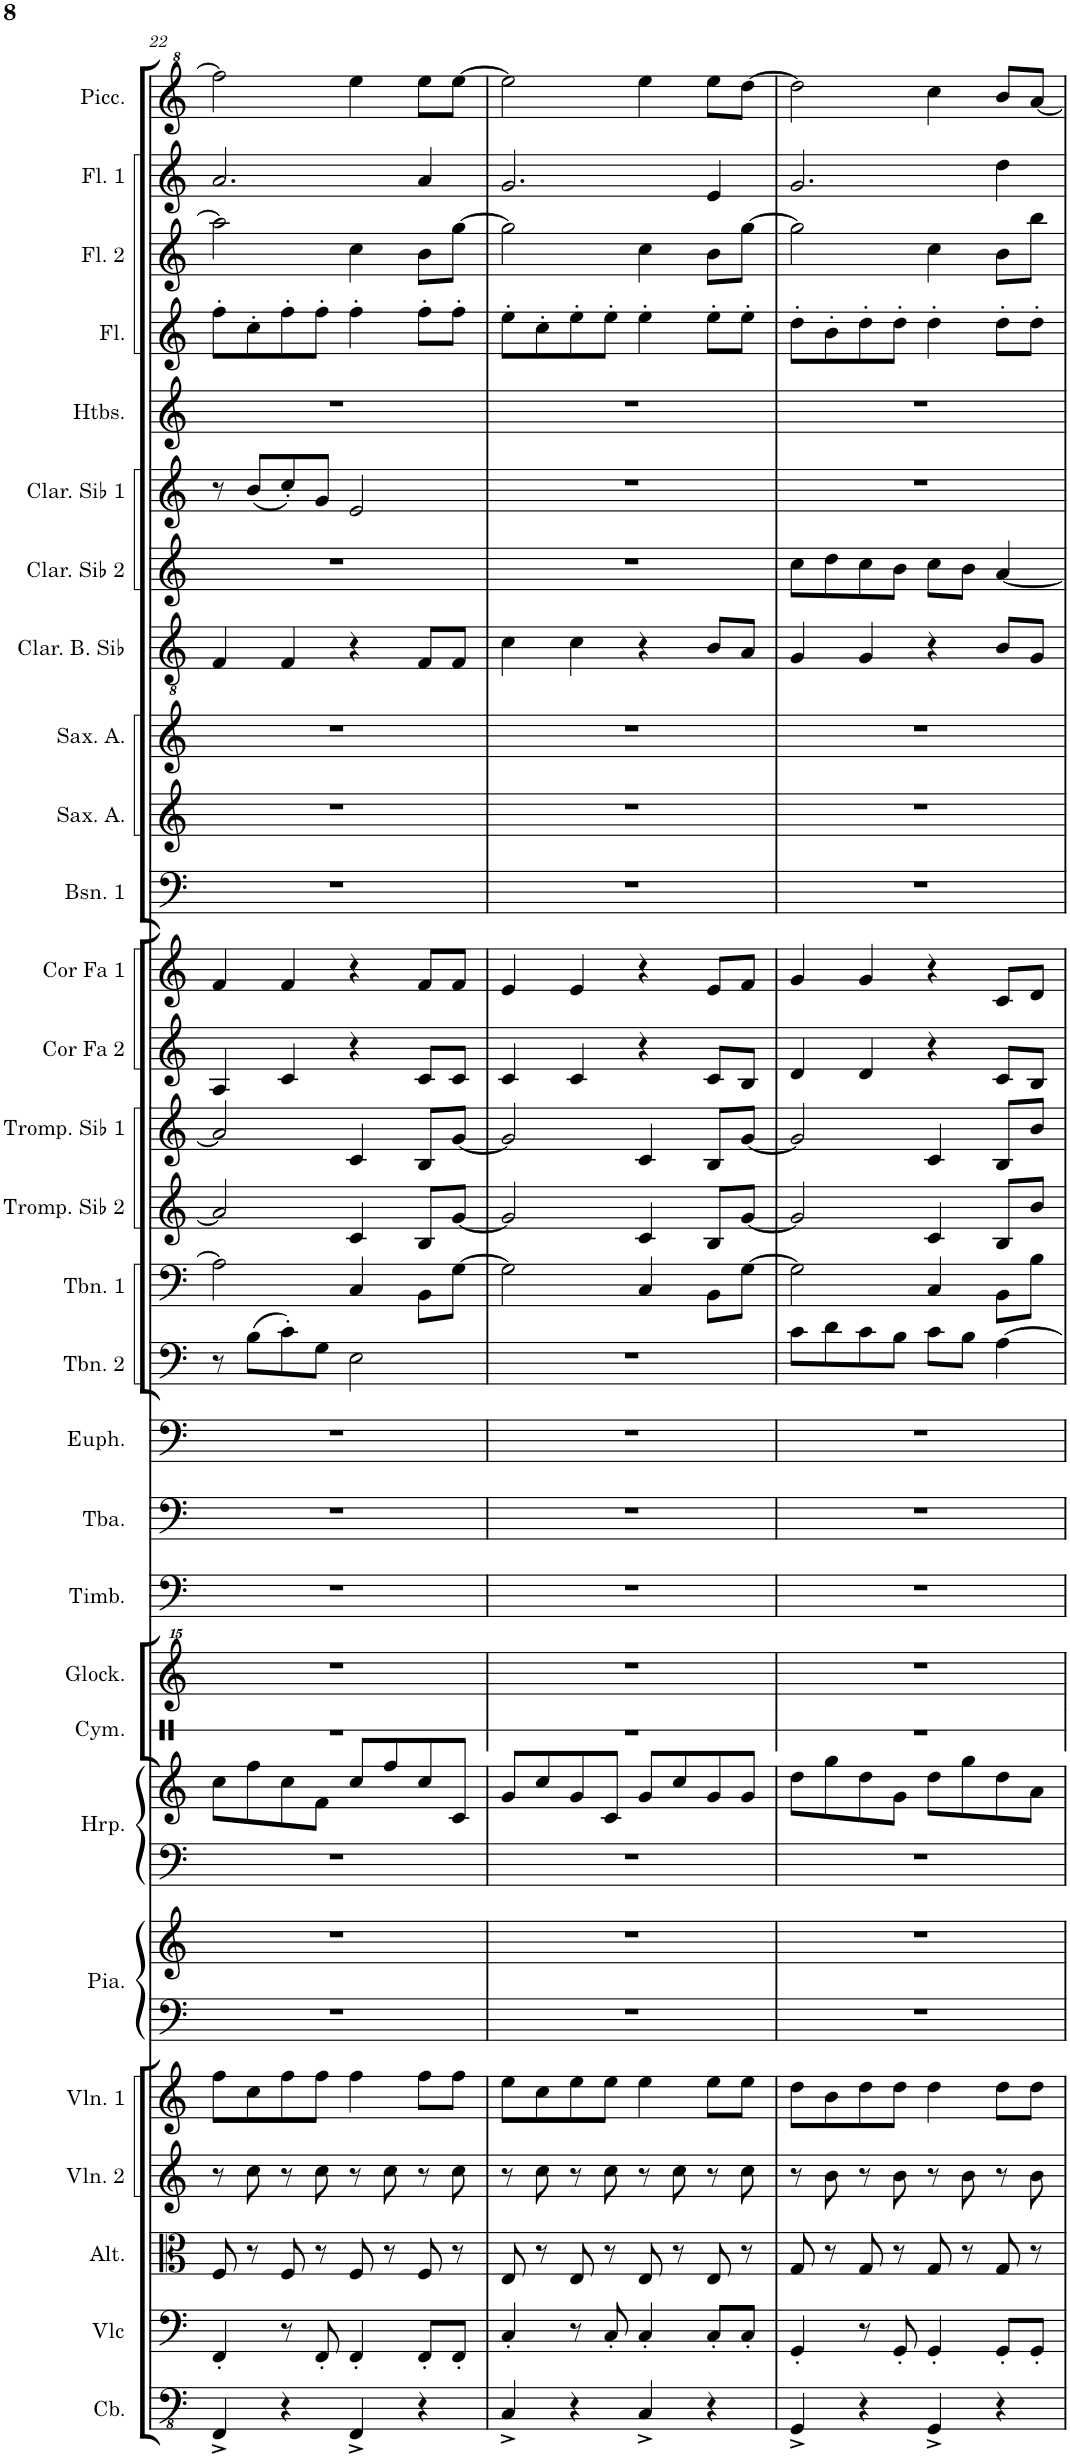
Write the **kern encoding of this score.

**kern	**kern	**kern	**kern	**kern	**kern	**kern	**kern	**kern	**kern	**kern	**kern	**kern	**kern	**kern	**kern	**kern	**kern	**kern	**kern	**kern	**kern	**kern	**kern	**kern	**kern	**kern	**kern	**kern	**kern	**kern
*part29	*part28	*part27	*part26	*part25	*part24	*part24	*part23	*part23	*part22	*part21	*part20	*part19	*part18	*part17	*part16	*part15	*part14	*part13	*part12	*part11	*part10	*part9	*part8	*part7	*part6	*part5	*part4	*part3	*part2	*part1
*staff31	*staff30	*staff29	*staff28	*staff27	*staff26	*staff25	*staff24	*staff23	*staff22	*staff21	*staff20	*staff19	*staff18	*staff17	*staff16	*staff15	*staff14	*staff13	*staff12	*staff11	*staff10	*staff9	*staff8	*staff7	*staff6	*staff5	*staff4	*staff3	*staff2	*staff1
*I"Contrebasse	*I"Violoncelle	*I"Alto	*I"Violon 2	*I"Violon 1	*I"Piano	*	*I"Harpe	*	*I"Cymbale	*I"Glockenspiel	*I"Timbales	*I"Tuba	*I"Euphonium	*I"Trombone 2	*I"Trombone 1	*I"Trompette en Sib 2	*I"Trompette en Sib 1	*I"Cor en Fa 2	*I"Cor en Fa 1	*I"Basson 1	*I"Saxophone Alto	*I"Saxophone Alto	*I"Clarinette Basse en Sib	*I"Clarinette en Sib 2	*I"Clarinette en Sib 1	*I"Hautbois	*I"Flûte 3	*I"Flûte 2	*I"Flûte 1	*I"Piccolo
*I'Cb.	*I'Vlc	*I'Alt.	*I'Vln. 2	*I'Vln. 1	*I'Pia.	*	*I'Hrp.	*	*I'Cym.	*I'Glock.	*I'Timb.	*I'Tba.	*I'Euph.	*I'Tbn. 2	*I'Tbn. 1	*I'Tromp. Sib 2	*I'Tromp. Sib 1	*I'Cor Fa 2	*I'Cor Fa 1	*I'Bsn. 1	*I'Sax. A.	*I'Sax. A.	*I'Clar. B. Sib	*I'Clar. Sib 2	*I'Clar. Sib 1	*I'Htbs.	*I'Fl.	*I'Fl. 2	*I'Fl. 1	*I'Picc.
!!LO:PB:g=z
*clefFv4	*clefF4	*clefC3	*clefG2	*clefG2	*clefF4	*clefG2	*clefF4	*clefG2	*clefX	*clefG^^2	*clefF4	*clefF4	*clefF4	*clefF4	*clefF4	*clefG2	*clefG2	*clefG2	*clefG2	*clefF4	*clefG2	*clefG2	*clefGv2	*clefG2	*clefG2	*clefG2	*clefG2	*clefG2	*clefG2	*clefG^2
*ITrd7c12	*	*	*	*	*	*	*	*	*	*	*	*	*	*	*	*ITrd1c2	*ITrd1c2	*ITrd4c7	*ITrd4c7	*	*ITrd5c9	*ITrd5c9	*ITrd8c14	*ITrd1c2	*ITrd1c2	*	*	*	*	*ITrd-7c-12
*k[]	*k[]	*k[]	*k[]	*k[]	*k[]	*k[]	*k[]	*k[]	*k[]	*k[]	*k[]	*k[]	*k[]	*k[]	*k[]	*k[]	*k[]	*k[]	*k[]	*k[]	*k[]	*k[]	*k[]	*k[]	*k[]	*k[]	*k[]	*k[]	*k[]	*k[]
*M4/4	*M4/4	*M4/4	*M4/4	*M4/4	*M4/4	*M4/4	*M4/4	*M4/4	*M4/4	*M4/4	*M4/4	*M4/4	*M4/4	*M4/4	*M4/4	*M4/4	*M4/4	*M4/4	*M4/4	*M4/4	*M4/4	*M4/4	*M4/4	*M4/4	*M4/4	*M4/4	*M4/4	*M4/4	*M4/4	*M4/4
*met(c)	*met(c)	*met(c)	*met(c)	*met(c)	*met(c)	*met(c)	*met(c)	*met(c)	*met(c)	*met(c)	*met(c)	*met(c)	*met(c)	*met(c)	*met(c)	*met(c)	*met(c)	*met(c)	*met(c)	*met(c)	*met(c)	*met(c)	*met(c)	*met(c)	*met(c)	*met(c)	*met(c)	*met(c)	*met(c)	*met(c)
=22	=22	=22	=22	=22	=22	=22	=22	=22	=22	=22	=22	=22	=22	=22	=22	=22	=22	=22	=22	=22	=22	=22	=22	=22	=22	=22	=22	=22	=22	=22
4FFF^/	4FF'/	8F/	8r	8ff\L	1r	1r	1r	8cc\L	1r	1r	1r	1r	1r	8r	2A\]	2a/]	2a/]	4A/	4f/	1r	1r	1r	4F/	1r	8r	1r	8ff'\L	2aa\]	2.a/	2fff\]
.	.	8r	8cc\	8cc\	.	.	.	8ff\	.	.	.	.	.	(8B\L	.	.	.	.	.	.	.	.	.	.	(8b/L	.	8cc'\	.	.	.
4r	8r	8F/	8r	8ff\	.	.	.	8cc\	.	.	.	.	.	8c'\)	.	.	.	4c/	4f/	.	.	.	4F/	.	8cc'/)	.	8ff'\	.	.	.
.	8FF'/	8r	8cc\	8ff\J	.	.	.	8f\J	.	.	.	.	.	8G\J	.	.	.	.	.	.	.	.	.	.	8g/J	.	8ff'\J	.	.	.
4FFF^/	4FF'/	8F/	8r	4ff\	.	.	.	8cc/L	.	.	.	.	.	2E\	4C/	4c/	4c/	4r	4r	.	.	.	4r	.	2e/	.	4ff'\	4cc\	.	4eee\
.	.	8r	8cc\	.	.	.	.	8ff/	.	.	.	.	.	.	.	.	.	.	.	.	.	.	.	.	.	.	.	.	.	.
4r	8FF'/L	8F/	8r	8ff\L	.	.	.	8cc/	.	.	.	.	.	.	8BB\L	8B/L	8B/L	8c/L	8f/L	.	.	.	8F/L	.	.	.	8ff'\L	8b\L	4a/	8eee\L
.	8FF'/J	8r	8cc\	8ff\J	.	.	.	8c/J	.	.	.	.	.	.	[8G\J	[8g/J	[8g/J	8c/J	8f/J	.	.	.	8F/J	.	.	.	8ff'\J	[8gg\J	.	[8eee\J
=23	=23	=23	=23	=23	=23	=23	=23	=23	=23	=23	=23	=23	=23	=23	=23	=23	=23	=23	=23	=23	=23	=23	=23	=23	=23	=23	=23	=23	=23	=23
4CC^/	4C'/	8E/	8r	8ee\L	1r	1r	1r	8g/L	1r	1r	1r	1r	1r	1r	2G\]	2g/]	2g/]	4c/	4e/	1r	1r	1r	4c\	1r	1r	1r	8ee'\L	2gg\]	2.g/	2eee\]
.	.	8r	8cc\	8cc\	.	.	.	8cc/	.	.	.	.	.	.	.	.	.	.	.	.	.	.	.	.	.	.	8cc'\	.	.	.
4r	8r	8E/	8r	8ee\	.	.	.	8g/	.	.	.	.	.	.	.	.	.	4c/	4e/	.	.	.	4c\	.	.	.	8ee'\	.	.	.
.	8C'/	8r	8cc\	8ee\J	.	.	.	8c/J	.	.	.	.	.	.	.	.	.	.	.	.	.	.	.	.	.	.	8ee'\J	.	.	.
4CC^/	4C'/	8E/	8r	4ee\	.	.	.	8g/L	.	.	.	.	.	.	4C/	4c/	4c/	4r	4r	.	.	.	4r	.	.	.	4ee'\	4cc\	.	4eee\
.	.	8r	8cc\	.	.	.	.	8cc/	.	.	.	.	.	.	.	.	.	.	.	.	.	.	.	.	.	.	.	.	.	.
4r	8C'/L	8E/	8r	8ee\L	.	.	.	8g/	.	.	.	.	.	.	8BB\L	8B/L	8B/L	8c/L	8e/L	.	.	.	8B/L	.	.	.	8ee'\L	8b\L	4e/	8eee\L
.	8C'/J	8r	8cc\	8ee\J	.	.	.	8g/J	.	.	.	.	.	.	[8G\J	[8g/J	[8g/J	8B/J	8f/J	.	.	.	8A/J	.	.	.	8ee'\J	[8gg\J	.	[8ddd\J
=24	=24	=24	=24	=24	=24	=24	=24	=24	=24	=24	=24	=24	=24	=24	=24	=24	=24	=24	=24	=24	=24	=24	=24	=24	=24	=24	=24	=24	=24	=24
4GGG^/	4GG'/	8G/	8r	8dd\L	1r	1r	1r	8dd\L	1r	1r	1r	1r	1r	8c\L	2G\]	2g/]	2g/]	4d/	4g/	1r	1r	1r	4G/	8cc\L	1r	1r	8dd'\L	2gg\]	2.g/	2ddd\]
.	.	8r	8b\	8b\	.	.	.	8gg\	.	.	.	.	.	8d\	.	.	.	.	.	.	.	.	.	8dd\	.	.	8b'\	.	.	.
4r	8r	8G/	8r	8dd\	.	.	.	8dd\	.	.	.	.	.	8c\	.	.	.	4d/	4g/	.	.	.	4G/	8cc\	.	.	8dd'\	.	.	.
.	8GG'/	8r	8b\	8dd\J	.	.	.	8g\J	.	.	.	.	.	8B\J	.	.	.	.	.	.	.	.	.	8b\J	.	.	8dd'\J	.	.	.
4GGG^/	4GG'/	8G/	8r	4dd\	.	.	.	8dd\L	.	.	.	.	.	8c\L	4C/	4c/	4c/	4r	4r	.	.	.	4r	8cc\L	.	.	4dd'\	4cc\	.	4ccc\
.	.	8r	8b\	.	.	.	.	8gg\	.	.	.	.	.	8B\J	.	.	.	.	.	.	.	.	.	8b\J	.	.	.	.	.	.
4r	8GG'/L	8G/	8r	8dd\L	.	.	.	8dd\	.	.	.	.	.	[4A\	8BB\L	8B/L	8B/L	8c/L	8c/L	.	.	.	8B/L	[4a/	.	.	8dd'\L	8b\L	4dd\	8bb/L
.	8GG'/J	8r	8b\	8dd\J	.	.	.	8a\J	.	.	.	.	.	.	8B\J	8b/J	8b/J	8B/J	8d/J	.	.	.	8G/J	.	.	.	8dd'\J	8bb\J	.	[8aa/J
=	=	=	=	=	=	=	=	=	=	=	=	=	=	=	=	=	=	=	=	=	=	=	=	=	=	=	=	=	=	=
*-	*-	*-	*-	*-	*-	*-	*-	*-	*-	*-	*-	*-	*-	*-	*-	*-	*-	*-	*-	*-	*-	*-	*-	*-	*-	*-	*-	*-	*-	*-
